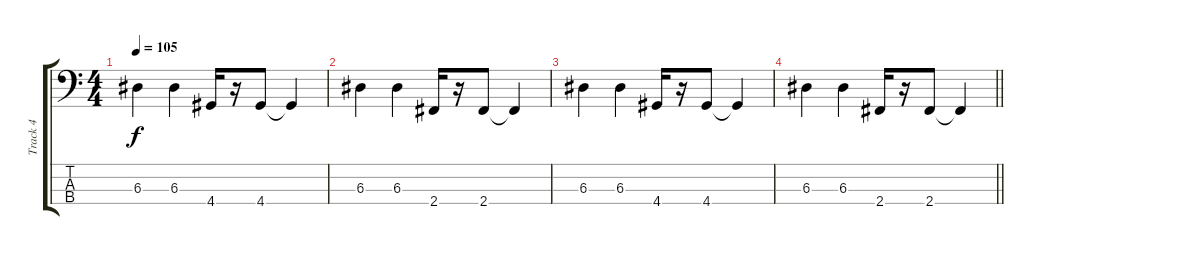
\track ("Track 4" "Track 4") {instrument synthbass2}
\staff {score tabs}
\tuning (G2 D2 A1 E1) {hide}
\ts (4 4)
\tempo 105
\clef f4
\ks c
6.3.4{dy f} 6.3.4 4.4.16 r.16 4.4.8 4.4{t}.4 |
6.3.4 6.3.4 2.4.16 r.16 2.4.8 2.4{t}.4 |
6.3.4 6.3.4 4.4.16 r.16 4.4.8 4.4{t}.4 |
\barLineRight lightlight
6.3.4 6.3.4 2.4.16 r.16 2.4.8 2.4{t}.4
